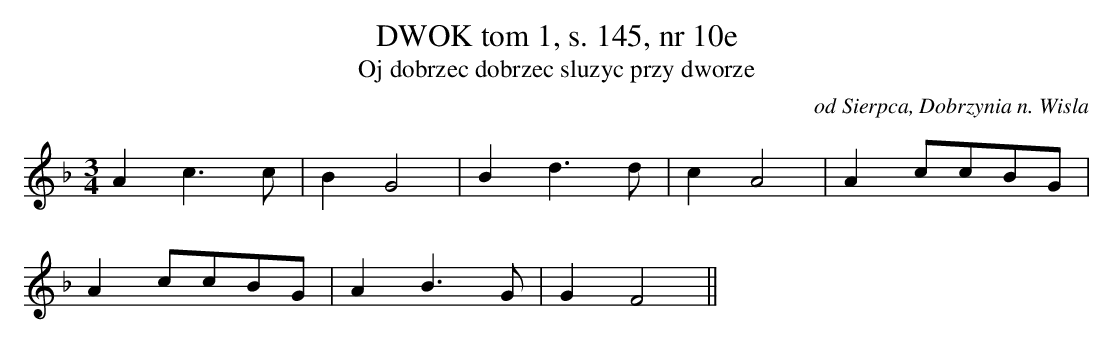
X:1
T:DWOK tom 1, s. 145, nr 10e
T:Oj dobrzec dobrzec sluzyc przy dworze
O:od Sierpca, Dobrzynia n. Wisla
M:3/4
L:1/8
K:F
A2c3c | B2G4 | B2d3d | c2A4 |A2ccBG |
 A2ccBG | A2B3G | G2F4||
